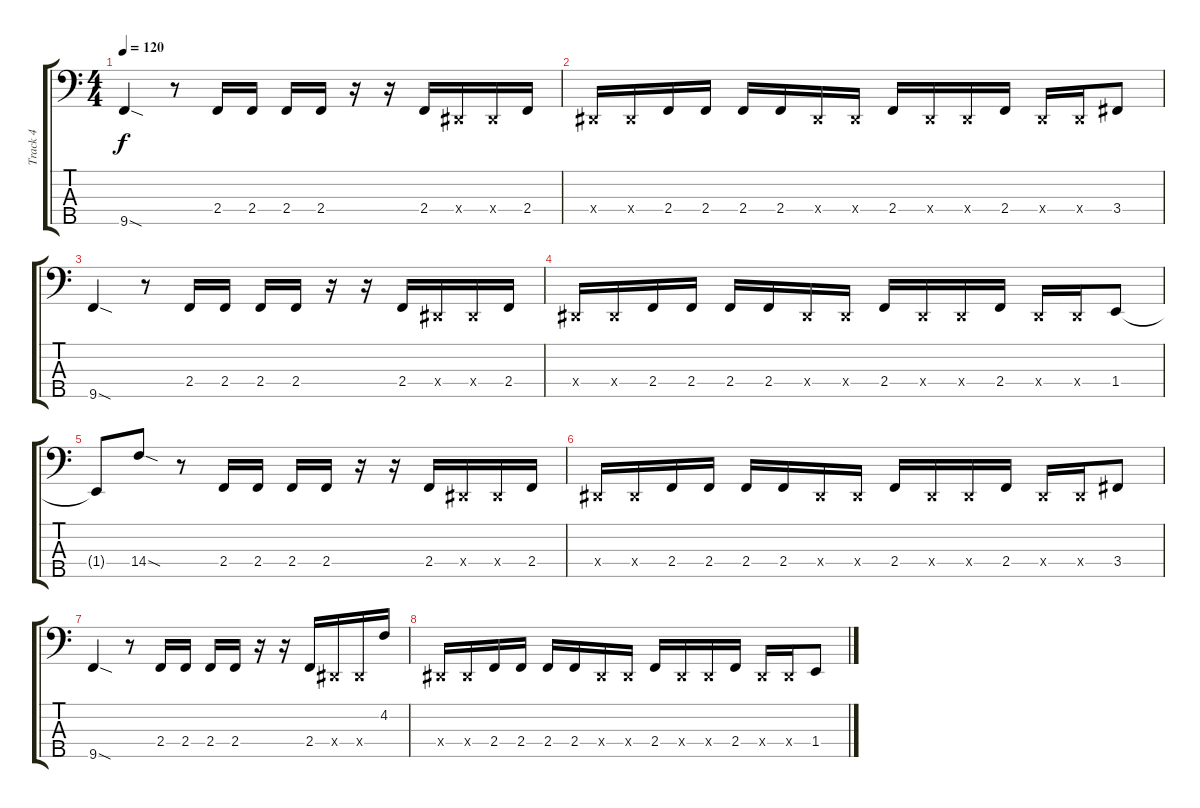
\track ("Track 4" "Track 4") {instrument electricbasspick}
\staff {score tabs}
\tuning (Gb2 Db2 Ab1 Eb1 Ab0) {hide}
\ts (4 4)
\tempo 120
\clef f4
\ks c
9.5{sod}.4{dy f} r.8 2.4.16 2.4.16 2.4.16 2.4.16 r.16 r.16 2.4.16 0.4{x}.16 0.4{x}.16 2.4.16 |
0.4{x}.16 0.4{x}.16 2.4.16 2.4.16 2.4.16 2.4.16 0.4{x}.16 0.4{x}.16 2.4.16 0.4{x}.16 0.4{x}.16 2.4.16 0.4{x}.16 0.4{x}.16 3.4.8 |
9.5{sod}.4 r.8 2.4.16 2.4.16 2.4.16 2.4.16 r.16 r.16 2.4.16 0.4{x}.16 0.4{x}.16 2.4.16 |
0.4{x}.16 0.4{x}.16 2.4.16 2.4.16 2.4.16 2.4.16 0.4{x}.16 0.4{x}.16 2.4.16 0.4{x}.16 0.4{x}.16 2.4.16 0.4{x}.16 0.4{x}.16 1.4.8 |
1.4{t}.8 14.4{sod}.8 r.8 2.4.16 2.4.16 2.4.16 2.4.16 r.16 r.16 2.4.16 0.4{x}.16 0.4{x}.16 2.4.16 |
0.4{x}.16 0.4{x}.16 2.4.16 2.4.16 2.4.16 2.4.16 0.4{x}.16 0.4{x}.16 2.4.16 0.4{x}.16 0.4{x}.16 2.4.16 0.4{x}.16 0.4{x}.16 3.4.8 |
9.5{sod}.4 r.8 2.4.16 2.4.16 2.4.16 2.4.16 r.16 r.16 2.4.16 0.4{x}.16 0.4{x}.16 4.2.16 |
0.4{x}.16 0.4{x}.16 2.4.16 2.4.16 2.4.16 2.4.16 0.4{x}.16 0.4{x}.16 2.4.16 0.4{x}.16 0.4{x}.16 2.4.16 0.4{x}.16 0.4{x}.16 1.4.8
